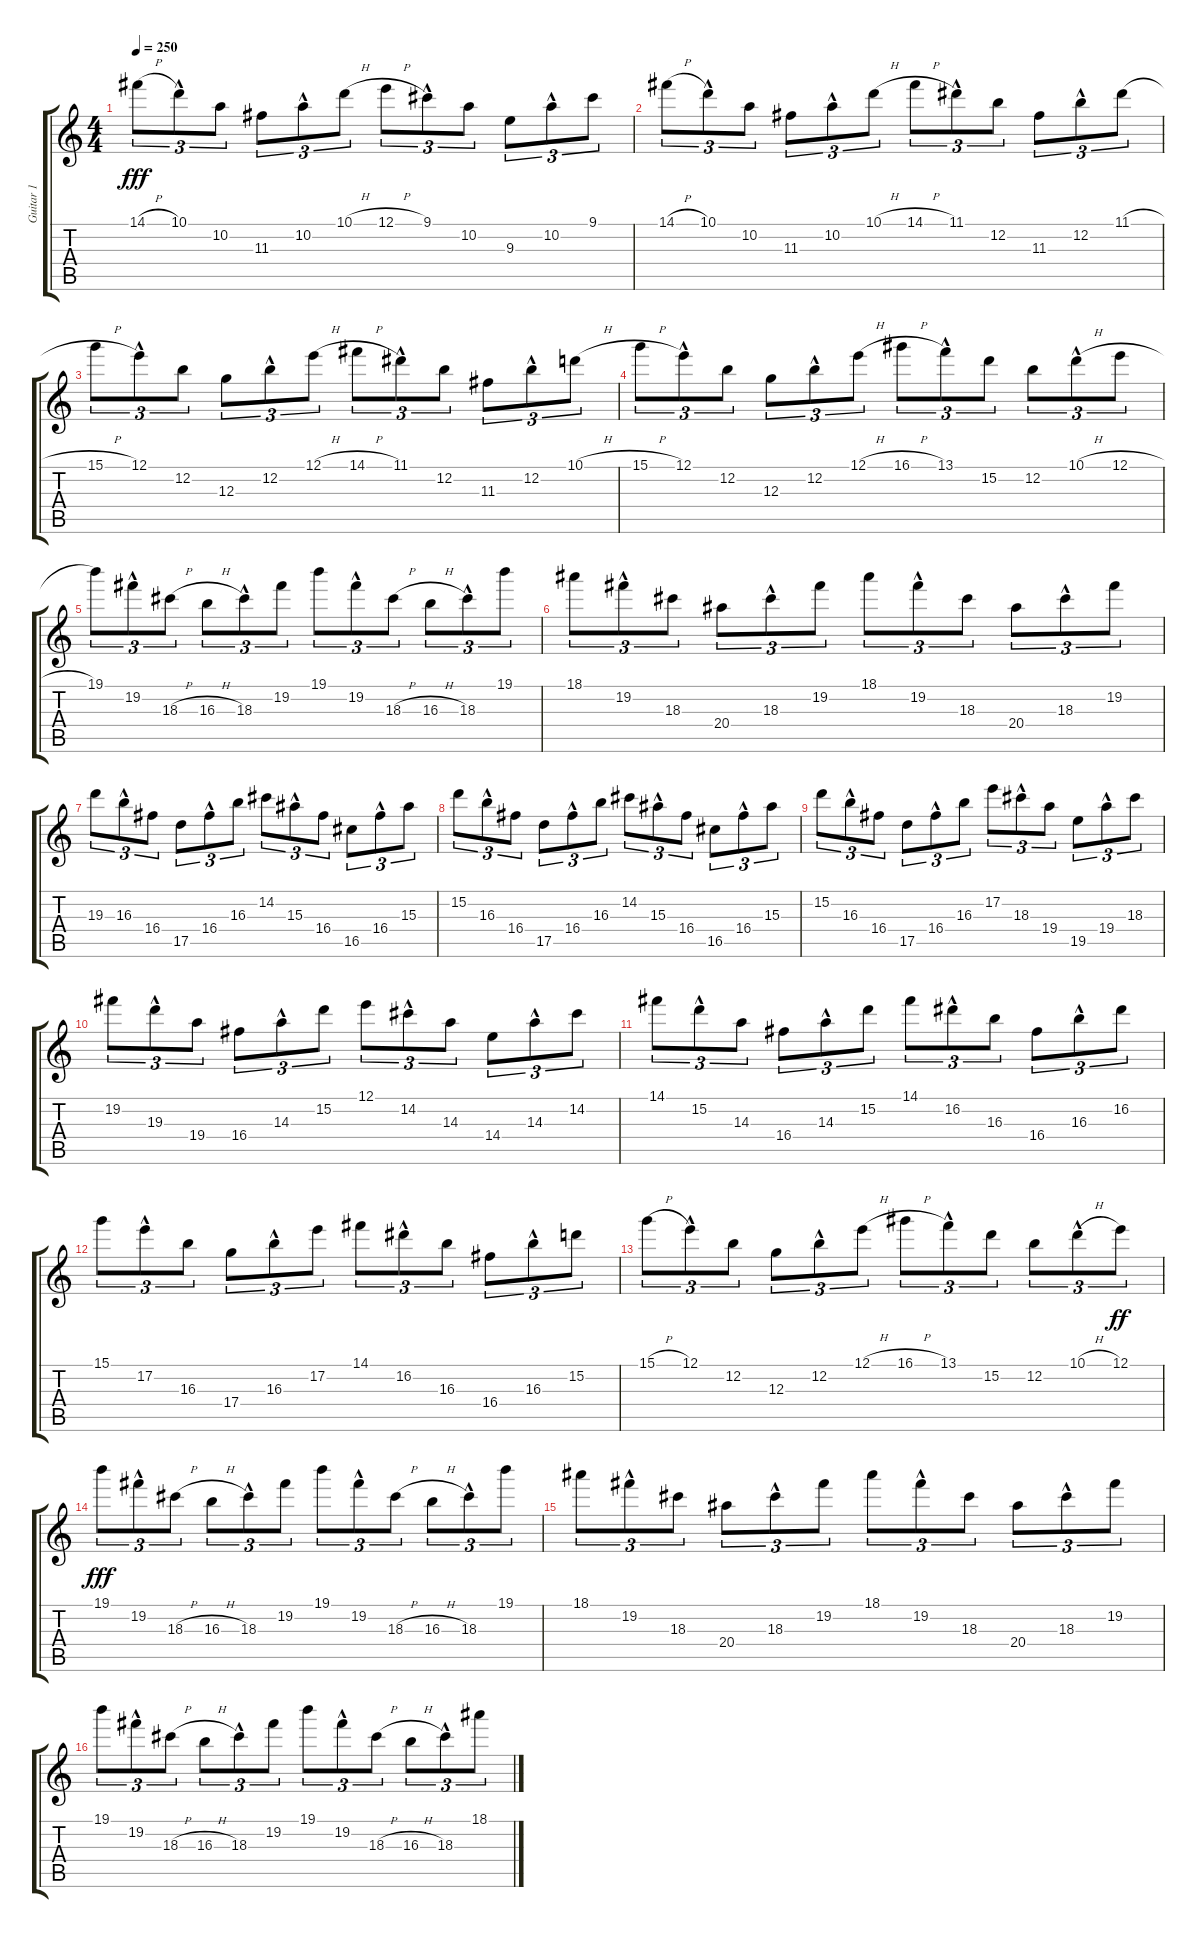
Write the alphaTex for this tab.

\track ("Guitar 1" "Guitar 1") {instrument overdrivenguitar}
\staff {score tabs}
\tuning (E4 B3 G3 D3 A2 E2) {hide}
\ts (4 4)
\tempo 250
\clef g2
\ks c
14.1{h}.8{tu (3 2) dy fff} 10.1{hac}.8{tu (3 2)} 10.2.8{tu (3 2)} 11.3.8{tu (3 2)} 10.2{hac}.8{tu (3 2)} 10.1{h}.8{tu (3 2)} 12.1{h}.8{tu (3 2)} 9.1{hac}.8{tu (3 2)} 10.2.8{tu (3 2)} 9.3.8{tu (3 2)} 10.2{hac}.8{tu (3 2)} 9.1.8{tu (3 2)} |
14.1{h}.8{tu (3 2)} 10.1{hac}.8{tu (3 2)} 10.2.8{tu (3 2)} 11.3.8{tu (3 2)} 10.2{hac}.8{tu (3 2)} 10.1{h}.8{tu (3 2)} 14.1{h}.8{tu (3 2)} 11.1{hac}.8{tu (3 2)} 12.2.8{tu (3 2)} 11.3.8{tu (3 2)} 12.2{hac}.8{tu (3 2)} 11.1{h}.8{tu (3 2)} |
15.1{h}.8{tu (3 2)} 12.1{hac}.8{tu (3 2)} 12.2.8{tu (3 2)} 12.3.8{tu (3 2)} 12.2{hac}.8{tu (3 2)} 12.1{h}.8{tu (3 2)} 14.1{h}.8{tu (3 2)} 11.1{hac}.8{tu (3 2)} 12.2.8{tu (3 2)} 11.3.8{tu (3 2)} 12.2{hac}.8{tu (3 2)} 10.1{h}.8{tu (3 2)} |
15.1{h}.8{tu (3 2)} 12.1{hac}.8{tu (3 2)} 12.2.8{tu (3 2)} 12.3.8{tu (3 2)} 12.2{hac}.8{tu (3 2)} 12.1{h}.8{tu (3 2)} 16.1{h}.8{tu (3 2)} 13.1{hac}.8{tu (3 2)} 15.2.8{tu (3 2)} 12.2.8{tu (3 2)} 10.1{h hac}.8{tu (3 2)} 12.1{h}.8{tu (3 2)} |
19.1.8{tu (3 2)} 19.2{hac}.8{tu (3 2)} 18.3{h}.8{tu (3 2)} 16.3{h}.8{tu (3 2)} 18.3{hac}.8{tu (3 2)} 19.2.8{tu (3 2)} 19.1.8{tu (3 2)} 19.2{hac}.8{tu (3 2)} 18.3{h}.8{tu (3 2)} 16.3{h}.8{tu (3 2)} 18.3{hac}.8{tu (3 2)} 19.1.8{tu (3 2)} |
18.1.8{tu (3 2)} 19.2{hac}.8{tu (3 2)} 18.3.8{tu (3 2)} 20.4.8{tu (3 2)} 18.3{hac}.8{tu (3 2)} 19.2.8{tu (3 2)} 18.1.8{tu (3 2)} 19.2{hac}.8{tu (3 2)} 18.3.8{tu (3 2)} 20.4.8{tu (3 2)} 18.3{hac}.8{tu (3 2)} 19.2.8{tu (3 2)} |
19.3.8{tu (3 2)} 16.3{hac}.8{tu (3 2)} 16.4.8{tu (3 2)} 17.5.8{tu (3 2)} 16.4{hac}.8{tu (3 2)} 16.3.8{tu (3 2)} 14.2.8{tu (3 2)} 15.3{hac}.8{tu (3 2)} 16.4.8{tu (3 2)} 16.5.8{tu (3 2)} 16.4{hac}.8{tu (3 2)} 15.3.8{tu (3 2)} |
15.2.8{tu (3 2)} 16.3{hac}.8{tu (3 2)} 16.4.8{tu (3 2)} 17.5.8{tu (3 2)} 16.4{hac}.8{tu (3 2)} 16.3.8{tu (3 2)} 14.2.8{tu (3 2)} 15.3{hac}.8{tu (3 2)} 16.4.8{tu (3 2)} 16.5.8{tu (3 2)} 16.4{hac}.8{tu (3 2)} 15.3.8{tu (3 2)} |
15.2.8{tu (3 2)} 16.3{hac}.8{tu (3 2)} 16.4.8{tu (3 2)} 17.5.8{tu (3 2)} 16.4{hac}.8{tu (3 2)} 16.3.8{tu (3 2)} 17.2.8{tu (3 2)} 18.3{hac}.8{tu (3 2)} 19.4.8{tu (3 2)} 19.5.8{tu (3 2)} 19.4{hac}.8{tu (3 2)} 18.3.8{tu (3 2)} |
19.2.8{tu (3 2)} 19.3{hac}.8{tu (3 2)} 19.4.8{tu (3 2)} 16.4.8{tu (3 2)} 14.3{hac}.8{tu (3 2)} 15.2.8{tu (3 2)} 12.1.8{tu (3 2)} 14.2{hac}.8{tu (3 2)} 14.3.8{tu (3 2)} 14.4.8{tu (3 2)} 14.3{hac}.8{tu (3 2)} 14.2.8{tu (3 2)} |
14.1.8{tu (3 2)} 15.2{hac}.8{tu (3 2)} 14.3.8{tu (3 2)} 16.4.8{tu (3 2)} 14.3{hac}.8{tu (3 2)} 15.2.8{tu (3 2)} 14.1.8{tu (3 2)} 16.2{hac}.8{tu (3 2)} 16.3.8{tu (3 2)} 16.4.8{tu (3 2)} 16.3{hac}.8{tu (3 2)} 16.2.8{tu (3 2)} |
15.1.8{tu (3 2)} 17.2{hac}.8{tu (3 2)} 16.3.8{tu (3 2)} 17.4.8{tu (3 2)} 16.3{hac}.8{tu (3 2)} 17.2.8{tu (3 2)} 14.1.8{tu (3 2)} 16.2{hac}.8{tu (3 2)} 16.3.8{tu (3 2)} 16.4.8{tu (3 2)} 16.3{hac}.8{tu (3 2)} 15.2.8{tu (3 2)} |
15.1{h}.8{tu (3 2)} 12.1{hac}.8{tu (3 2)} 12.2.8{tu (3 2)} 12.3.8{tu (3 2)} 12.2{hac}.8{tu (3 2)} 12.1{h}.8{tu (3 2)} 16.1{h}.8{tu (3 2)} 13.1{hac}.8{tu (3 2)} 15.2.8{tu (3 2)} 12.2.8{tu (3 2)} 10.1{h hac}.8{tu (3 2)} 12.1.8{tu (3 2) dy ff} |
19.1.8{tu (3 2) dy fff} 19.2{hac}.8{tu (3 2)} 18.3{h}.8{tu (3 2)} 16.3{h}.8{tu (3 2)} 18.3{hac}.8{tu (3 2)} 19.2.8{tu (3 2)} 19.1.8{tu (3 2)} 19.2{hac}.8{tu (3 2)} 18.3{h}.8{tu (3 2)} 16.3{h}.8{tu (3 2)} 18.3{hac}.8{tu (3 2)} 19.1.8{tu (3 2)} |
18.1.8{tu (3 2)} 19.2{hac}.8{tu (3 2)} 18.3.8{tu (3 2)} 20.4.8{tu (3 2)} 18.3{hac}.8{tu (3 2)} 19.2.8{tu (3 2)} 18.1.8{tu (3 2)} 19.2{hac}.8{tu (3 2)} 18.3.8{tu (3 2)} 20.4.8{tu (3 2)} 18.3{hac}.8{tu (3 2)} 19.2.8{tu (3 2)} |
19.1.8{tu (3 2)} 19.2{hac}.8{tu (3 2)} 18.3{h}.8{tu (3 2)} 16.3{h}.8{tu (3 2)} 18.3{hac}.8{tu (3 2)} 19.2.8{tu (3 2)} 19.1.8{tu (3 2)} 19.2{hac}.8{tu (3 2)} 18.3{h}.8{tu (3 2)} 16.3{h}.8{tu (3 2)} 18.3{hac}.8{tu (3 2)} 18.1.8{tu (3 2)}
